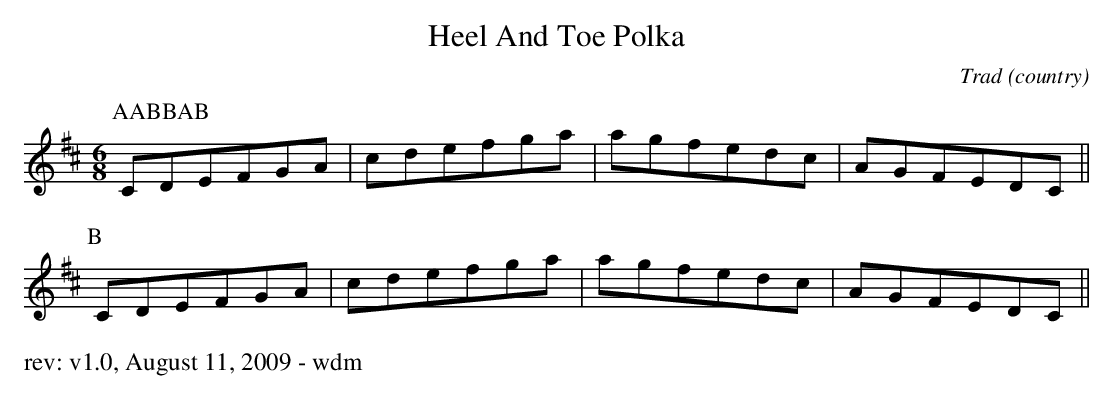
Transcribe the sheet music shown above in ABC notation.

X:1
T: Heel And Toe Polka
O: Trad (country)
M: 6/8
K: Dmaj
P: AABBAB
P:A
CDEFGA|cdefga|agfedc|AGFEDC||
P:B
CDEFGA|cdefga|agfedc|AGFEDC||
